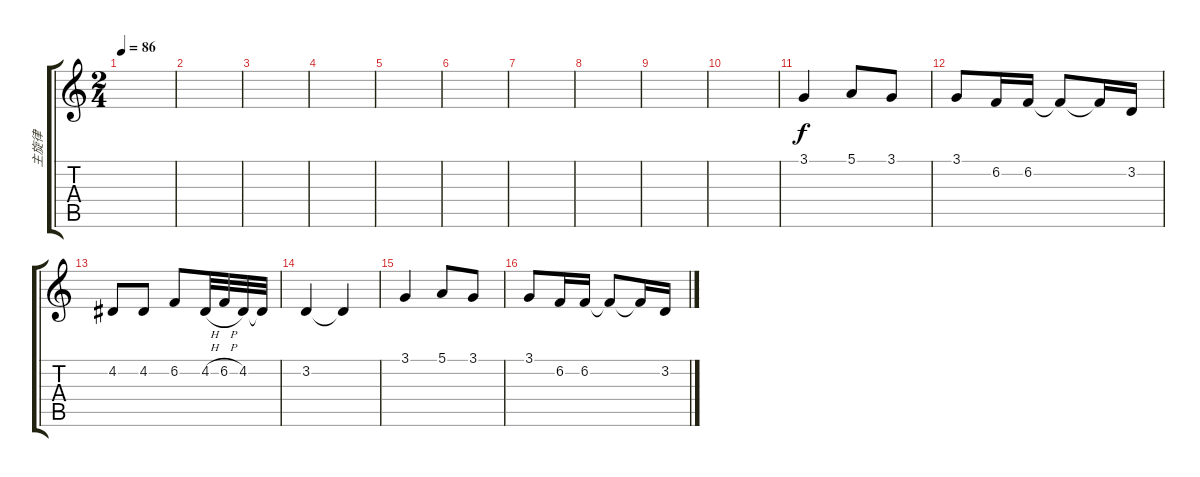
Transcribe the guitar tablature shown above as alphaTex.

\track ("主旋律" "主旋律") {instrument panflute}
\staff {score tabs}
\tuning (E4 B3 G3 D3 A2 E2) {hide}
\ts (2 4)
\tempo 86
\clef g2
\ks c
|
|
|
|
|
|
|
|
|
|
3.1.4 5.1.8 3.1.8 |
3.1.8 6.2.16 6.2.16 6.2{t}.8 6.2{t}.16 3.2.16 |
4.2.8 4.2.8 6.2.8 4.2{h}.32 6.2{h}.32 4.2.32 4.2{t}.32 |
3.2.4 3.2{t}.4 |
3.1.4 5.1.8 3.1.8 |
3.1.8 6.2.16 6.2.16 6.2{t}.8 6.2{t}.16 3.2.16
